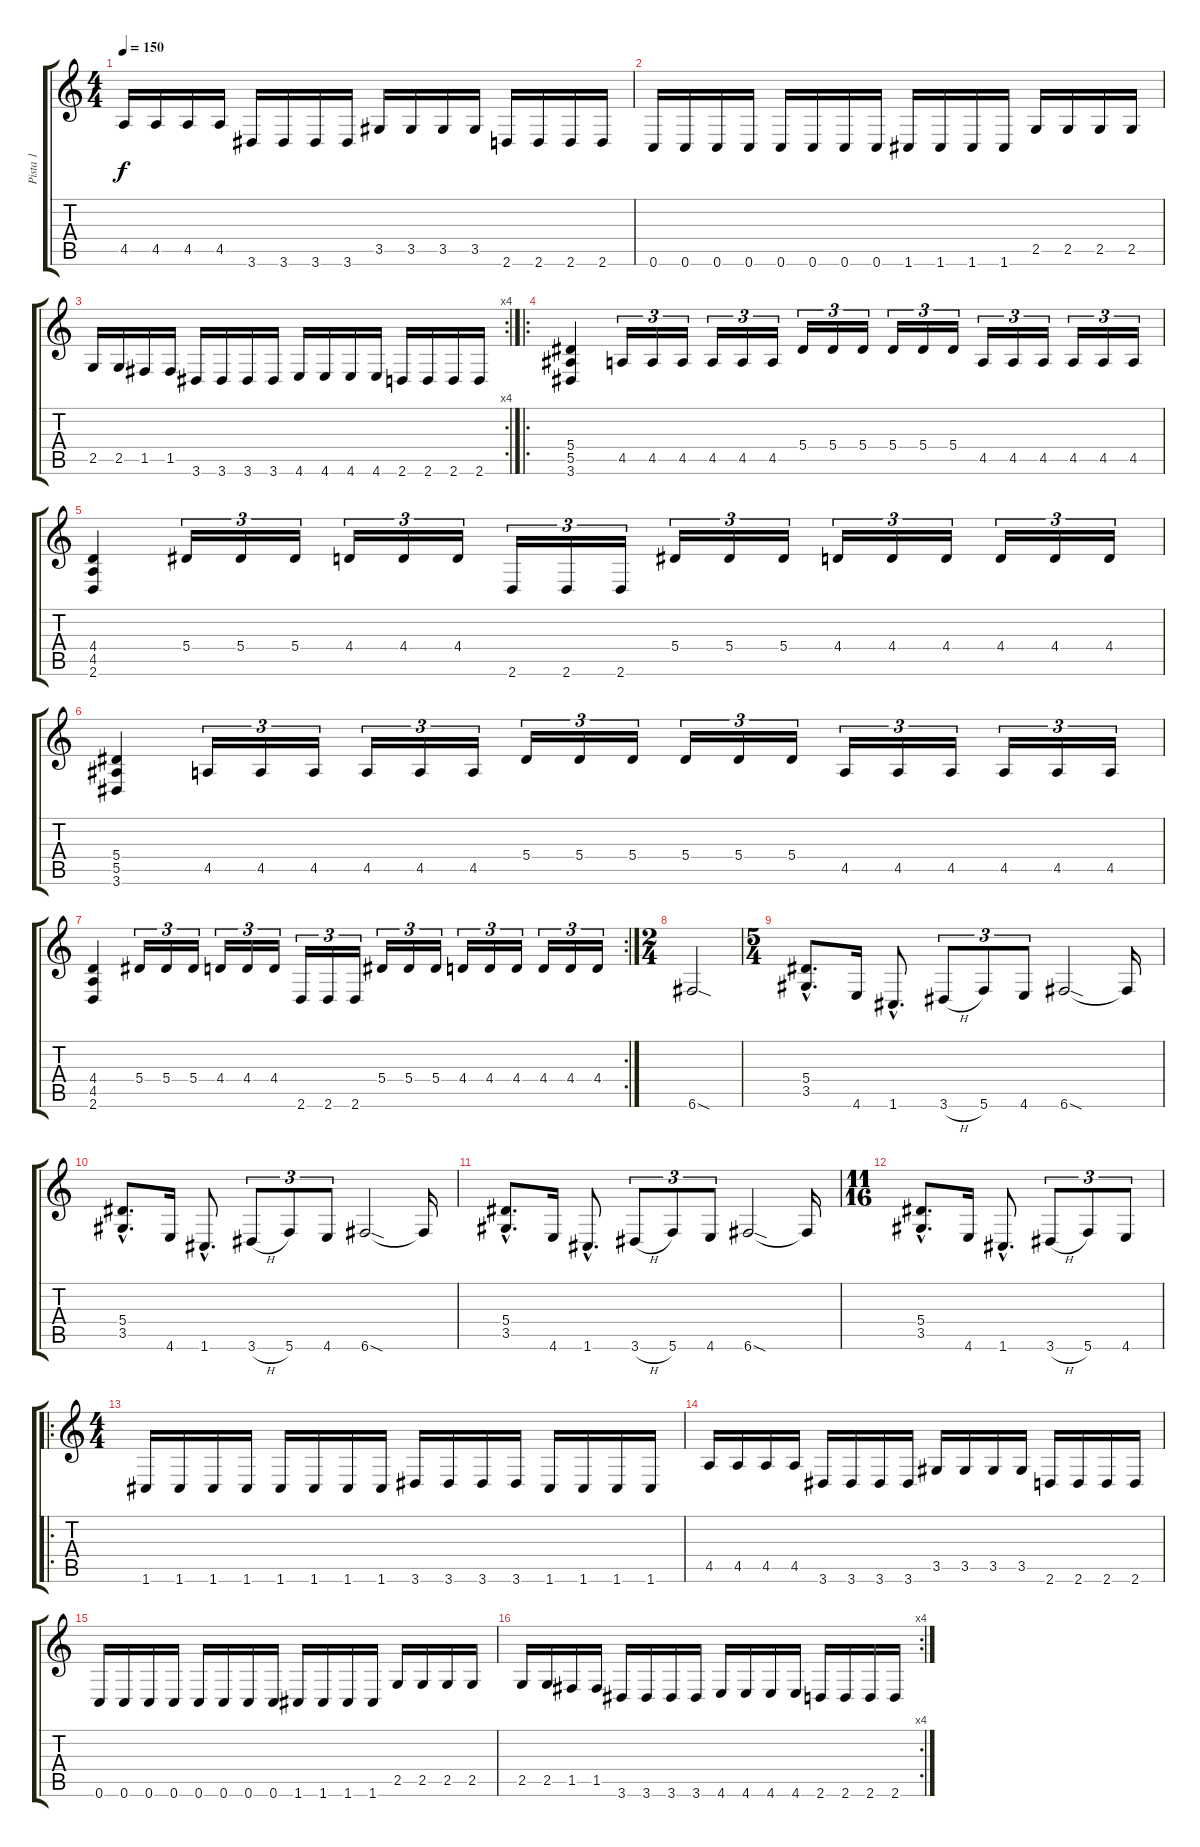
\track ("Pista 1" "Pista 1") {instrument distortionguitar}
\staff {score tabs}
\tuning (C4 G3 Eb3 Bb2 F2 C2) {hide}
\ts (4 4)
\tempo 150
\clef g2
\ks c
4.5.16{dy f} 4.5.16 4.5.16 4.5.16 3.6.16 3.6.16 3.6.16 3.6.16 3.5.16 3.5.16 3.5.16 3.5.16 2.6.16 2.6.16 2.6.16 2.6.16 |
0.6.16 0.6.16 0.6.16 0.6.16 0.6.16 0.6.16 0.6.16 0.6.16 1.6.16 1.6.16 1.6.16 1.6.16 2.5.16 2.5.16 2.5.16 2.5.16 |
\rc 4
2.5.16 2.5.16 1.5.16 1.5.16 3.6.16 3.6.16 3.6.16 3.6.16 4.6.16 4.6.16 4.6.16 4.6.16 2.6.16 2.6.16 2.6.16 2.6.16 |
\ro
(5.4 5.5 3.6).4 4.5.16{tu (3 2)} 4.5.16{tu (3 2)} 4.5.16{tu (3 2)} 4.5.16{tu (3 2)} 4.5.16{tu (3 2)} 4.5.16{tu (3 2)} 5.4.16{tu (3 2)} 5.4.16{tu (3 2)} 5.4.16{tu (3 2)} 5.4.16{tu (3 2)} 5.4.16{tu (3 2)} 5.4.16{tu (3 2)} 4.5.16{tu (3 2)} 4.5.16{tu (3 2)} 4.5.16{tu (3 2)} 4.5.16{tu (3 2)} 4.5.16{tu (3 2)} 4.5.16{tu (3 2)} |
(4.4 4.5 2.6).4 5.4.16{tu (3 2)} 5.4.16{tu (3 2)} 5.4.16{tu (3 2)} 4.4.16{tu (3 2)} 4.4.16{tu (3 2)} 4.4.16{tu (3 2)} 2.6.16{tu (3 2)} 2.6.16{tu (3 2)} 2.6.16{tu (3 2)} 5.4.16{tu (3 2)} 5.4.16{tu (3 2)} 5.4.16{tu (3 2)} 4.4.16{tu (3 2)} 4.4.16{tu (3 2)} 4.4.16{tu (3 2)} 4.4.16{tu (3 2)} 4.4.16{tu (3 2)} 4.4.16{tu (3 2)} |
(5.4 5.5 3.6).4 4.5.16{tu (3 2)} 4.5.16{tu (3 2)} 4.5.16{tu (3 2)} 4.5.16{tu (3 2)} 4.5.16{tu (3 2)} 4.5.16{tu (3 2)} 5.4.16{tu (3 2)} 5.4.16{tu (3 2)} 5.4.16{tu (3 2)} 5.4.16{tu (3 2)} 5.4.16{tu (3 2)} 5.4.16{tu (3 2)} 4.5.16{tu (3 2)} 4.5.16{tu (3 2)} 4.5.16{tu (3 2)} 4.5.16{tu (3 2)} 4.5.16{tu (3 2)} 4.5.16{tu (3 2)} |
\rc 2
(4.4 4.5 2.6).4 5.4.16{tu (3 2)} 5.4.16{tu (3 2)} 5.4.16{tu (3 2)} 4.4.16{tu (3 2)} 4.4.16{tu (3 2)} 4.4.16{tu (3 2)} 2.6.16{tu (3 2)} 2.6.16{tu (3 2)} 2.6.16{tu (3 2)} 5.4.16{tu (3 2)} 5.4.16{tu (3 2)} 5.4.16{tu (3 2)} 4.4.16{tu (3 2)} 4.4.16{tu (3 2)} 4.4.16{tu (3 2)} 4.4.16{tu (3 2)} 4.4.16{tu (3 2)} 4.4.16{tu (3 2)} |
\ts (2 4)
6.6{sod}.2 |
\ts (5 4)
(5.4{hac} 3.5{hac}).8{d} 4.6.16 1.6{hac}.8{d} 3.6{h}.8{tu (3 2)} 5.6.8{tu (3 2)} 4.6.8{tu (3 2)} 6.6{sod}.2 6.6{t}.16 |
(5.4{hac} 3.5{hac}).8{d} 4.6.16 1.6{hac}.8{d} 3.6{h}.8{tu (3 2)} 5.6.8{tu (3 2)} 4.6.8{tu (3 2)} 6.6{sod}.2 6.6{t}.16 |
(5.4{hac} 3.5{hac}).8{d} 4.6.16 1.6{hac}.8{d} 3.6{h}.8{tu (3 2)} 5.6.8{tu (3 2)} 4.6.8{tu (3 2)} 6.6{sod}.2 6.6{t}.16 |
\ts (11 16)
(5.4{hac} 3.5{hac}).8{d} 4.6.16 1.6{hac}.8{d} 3.6{h}.8{tu (3 2)} 5.6.8{tu (3 2)} 4.6.8{tu (3 2)} |
\ro
\ts (4 4)
1.6.16 1.6.16 1.6.16 1.6.16 1.6.16 1.6.16 1.6.16 1.6.16 3.6.16 3.6.16 3.6.16 3.6.16 1.6.16 1.6.16 1.6.16 1.6.16 |
4.5.16 4.5.16 4.5.16 4.5.16 3.6.16 3.6.16 3.6.16 3.6.16 3.5.16 3.5.16 3.5.16 3.5.16 2.6.16 2.6.16 2.6.16 2.6.16 |
0.6.16 0.6.16 0.6.16 0.6.16 0.6.16 0.6.16 0.6.16 0.6.16 1.6.16 1.6.16 1.6.16 1.6.16 2.5.16 2.5.16 2.5.16 2.5.16 |
\rc 4
2.5.16 2.5.16 1.5.16 1.5.16 3.6.16 3.6.16 3.6.16 3.6.16 4.6.16 4.6.16 4.6.16 4.6.16 2.6.16 2.6.16 2.6.16 2.6.16
